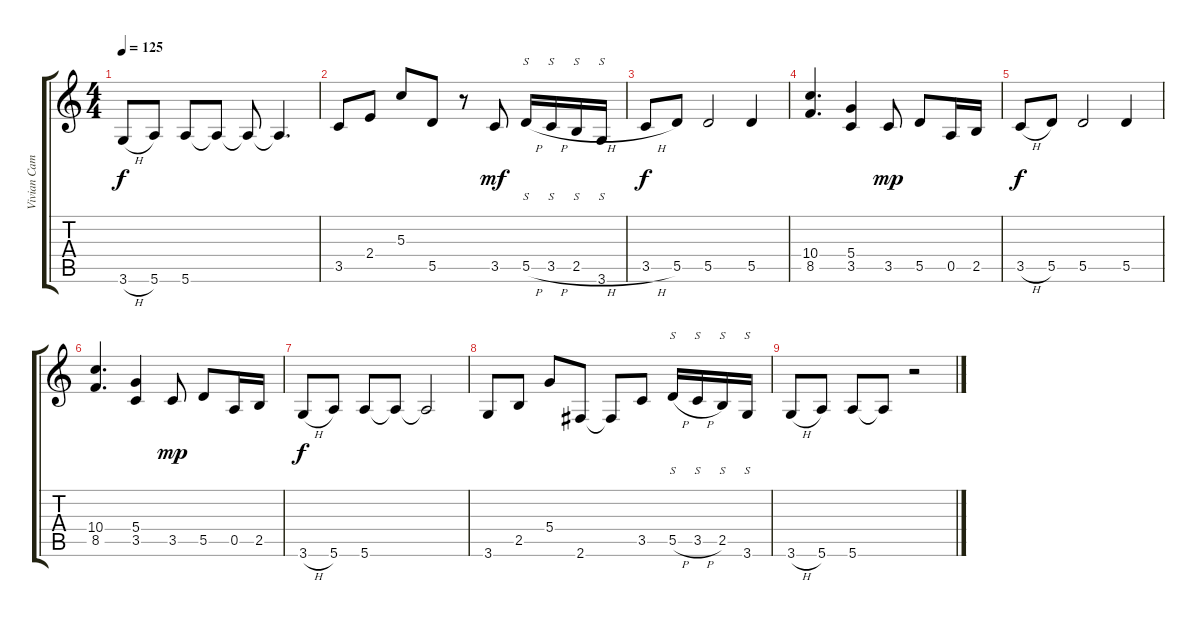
\track ("Vivian Campbell - Rythm Guitars" "Vivian Cam") {instrument overdrivenguitar}
\staff {score tabs}
\tuning (E4 B3 G3 D3 A2 E2) {hide}
\ts (4 4)
\tempo 125
\clef g2
\ks c
3.6{h}.8{dy f} 5.6.8 5.6.8 5.6{t}.8 5.6{t}.8 5.6{t}.4{d} |
3.5.8 2.4.8 5.3.8 5.5.8 r.8 3.5.8{dy mf} 5.5{h}.16{s} 3.5{h}.16{s} 2.5{h}.16{s} 3.6.16{s} |
3.5{h}.8{dy f} 5.5.8 5.5.2 5.5.4 |
(10.4 8.5).4{d} (5.4 3.5).4 3.5.8{dy mp} 5.5.8 0.5.16 2.5.16 |
3.5{h}.8{dy f} 5.5.8 5.5.2 5.5.4 |
(10.4 8.5).4{d} (5.4 3.5).4 3.5.8{dy mp} 5.5.8 0.5.16 2.5.16 |
3.6{h}.8{dy f} 5.6.8 5.6.8 5.6{t}.8 5.6{t}.2 |
3.6.8 2.5.8 5.4.8 2.6.8 2.6{t}.8 3.5.8 5.5{h}.16{s} 3.5{h}.16{s} 2.5.16{s} 3.6.16{s} |
3.6{h}.8 5.6.8 5.6.8 5.6{t}.8 r.2
